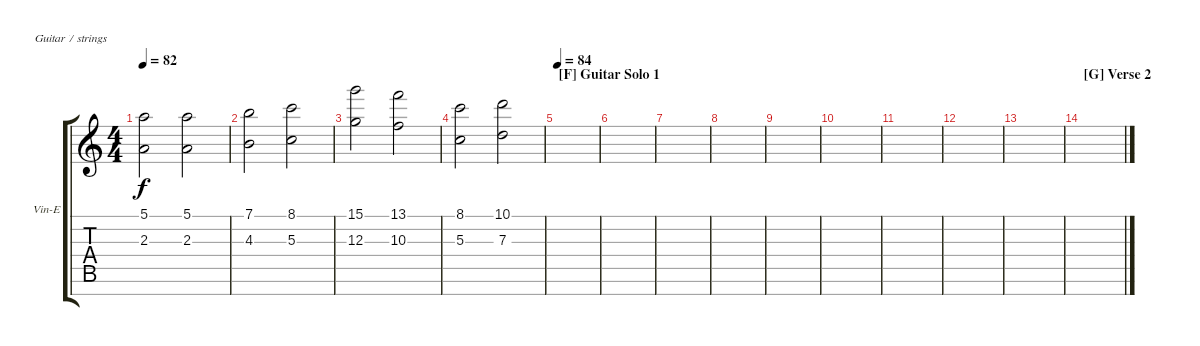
\defaultSystemsLayout 4
\bracketExtendMode groupsimilarinstruments
\firstSystemTrackNameOrientation horizontal
\otherSystemsTrackNameOrientation horizontal
\track ("Violin Ensemble" "Vin-E") {instrument electricguitarclean}
\staff {score tabs}
\tuning (E4 B3 G3 D3 A2 E2 B1)
\ts (4 4)
\tempo 82
\clef g2
\ks c
(2.3 5.1).2{dy f} (2.3 5.1).2 |
(7.1 4.3).2 (5.3 8.1).2 |
(15.1 12.3).2 (10.3 13.1).2 |
(8.1 5.3).2 (7.3 10.1).2 |
\section ("F" "Guitar Solo 1")
\tempo 84
|
|
|
|
|
|
|
|
|
\section ("G" "Verse 2")
